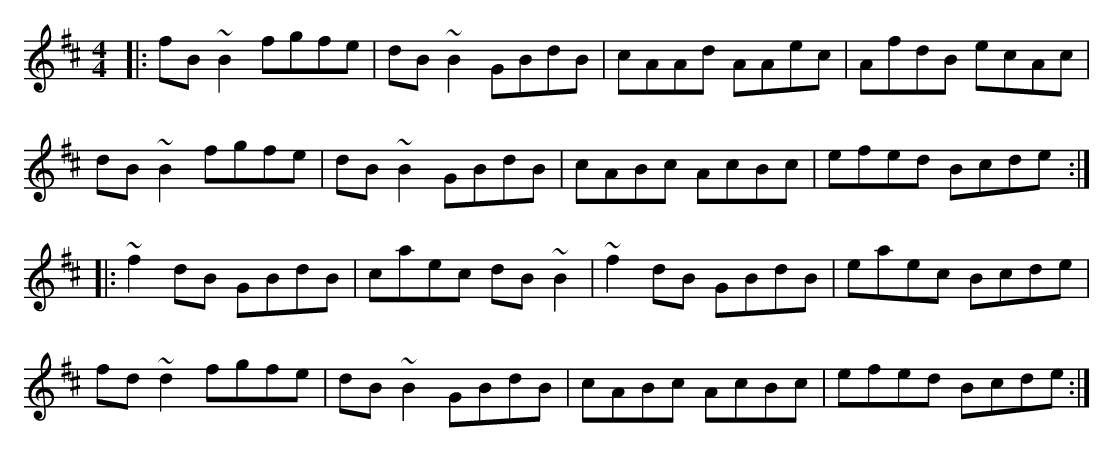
X:1
M:4/4
K:Bmin
|:fB~B2 fgfe|dB~B2 GBdB|cAAd AAec|AfdB ecAc|
dB~B2 fgfe|dB~B2 GBdB|cABc AcBc|efed Bcde:|
|:~f2dB GBdB|caec dB~B2|~f2dB GBdB|eaec Bcde|
fd~d2 fgfe|dB~B2 GBdB|cABc AcBc|efed Bcde:|
